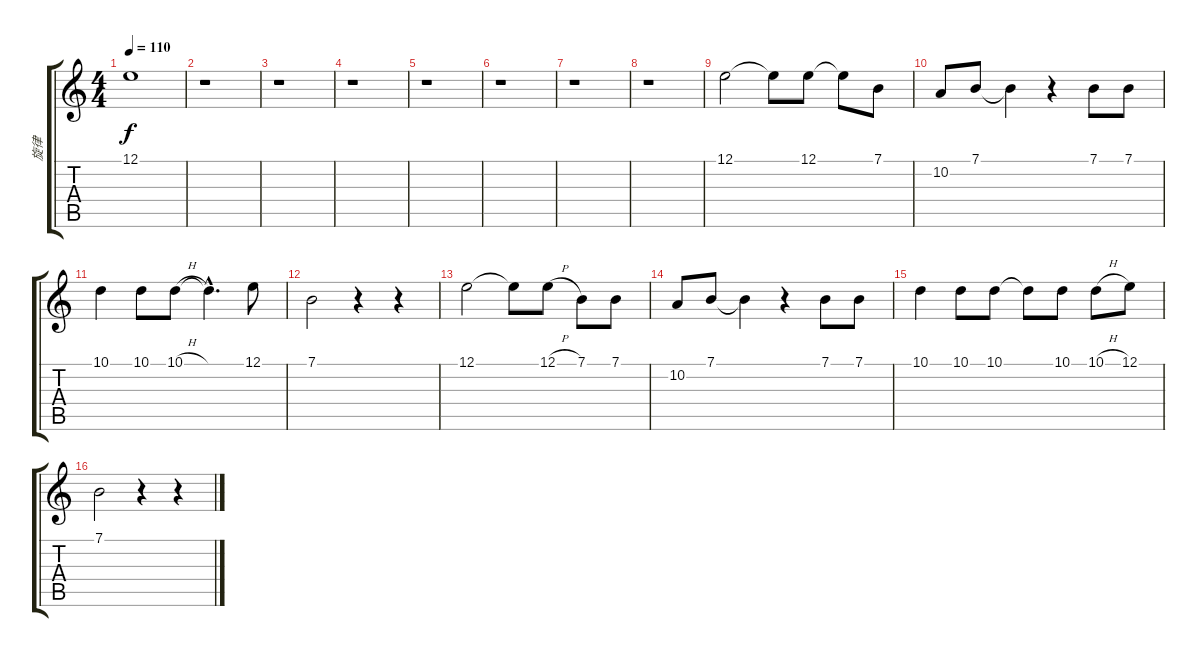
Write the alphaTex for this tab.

\track ("旋律" "旋律") {instrument voiceoohs}
\staff {score tabs}
\tuning (E4 B3 G3 D3 A2 E2) {hide}
\ts (4 4)
\tempo 110
\clef g2
\ks c
12.1.1{dy f} |
r.1 |
r.1 |
r.1 |
r.1 |
r.1 |
r.1 |
r.1 |
12.1.2 12.1{t}.8 12.1.8 12.1{t}.8 7.1.8 |
10.2.8 7.1.8 7.1{t}.4 r.4 7.1.8 7.1.8 |
10.1.4 10.1.8 10.1{h}.8 10.1{hac t}.4{d} 12.1.8 |
7.1.2 r.4 r.4 |
12.1.2 12.1{t}.8 12.1{h}.8 7.1.8 7.1.8 |
10.2.8 7.1.8 7.1{t}.4 r.4 7.1.8 7.1.8 |
10.1.4 10.1.8 10.1.8 10.1{t}.8 10.1.8 10.1{h}.8 12.1.8 |
7.1.2 r.4 r.4
